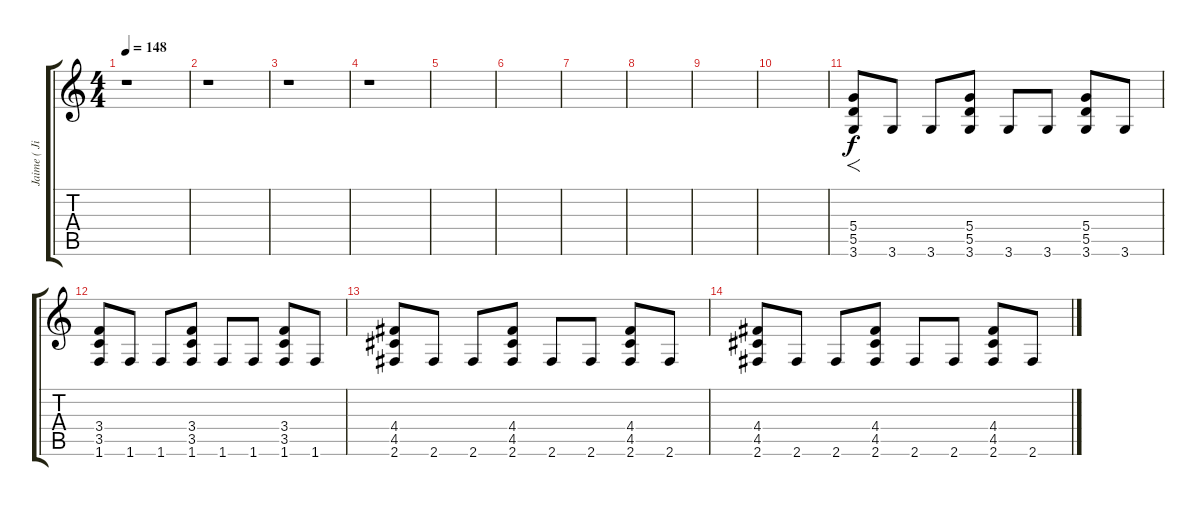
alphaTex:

\track ("Jaime ( Jimmy Froster )" "Jaime ( Ji") {instrument distortionguitar}
\staff {score tabs}
\tuning (E4 B3 G3 D3 A2 E2) {hide}
\ts (4 4)
\tempo 148
\clef g2
\ks c
r.1{dy f} |
r.1 |
r.1 |
r.1 |
|
|
|
|
|
|
(5.4 5.5 3.6).8{f} 3.6.8 3.6.8 (5.4 5.5 3.6).8 3.6.8 3.6.8 (5.4 5.5 3.6).8 3.6.8 |
(3.4 3.5 1.6).8 1.6.8 1.6.8 (3.4 3.5 1.6).8 1.6.8 1.6.8 (3.4 3.5 1.6).8 1.6.8 |
(4.4 4.5 2.6).8 2.6.8 2.6.8 (4.4 4.5 2.6).8 2.6.8 2.6.8 (4.4 4.5 2.6).8 2.6.8 |
(4.4 4.5 2.6).8 2.6.8 2.6.8 (4.4 4.5 2.6).8 2.6.8 2.6.8 (4.4 4.5 2.6).8 2.6.8
